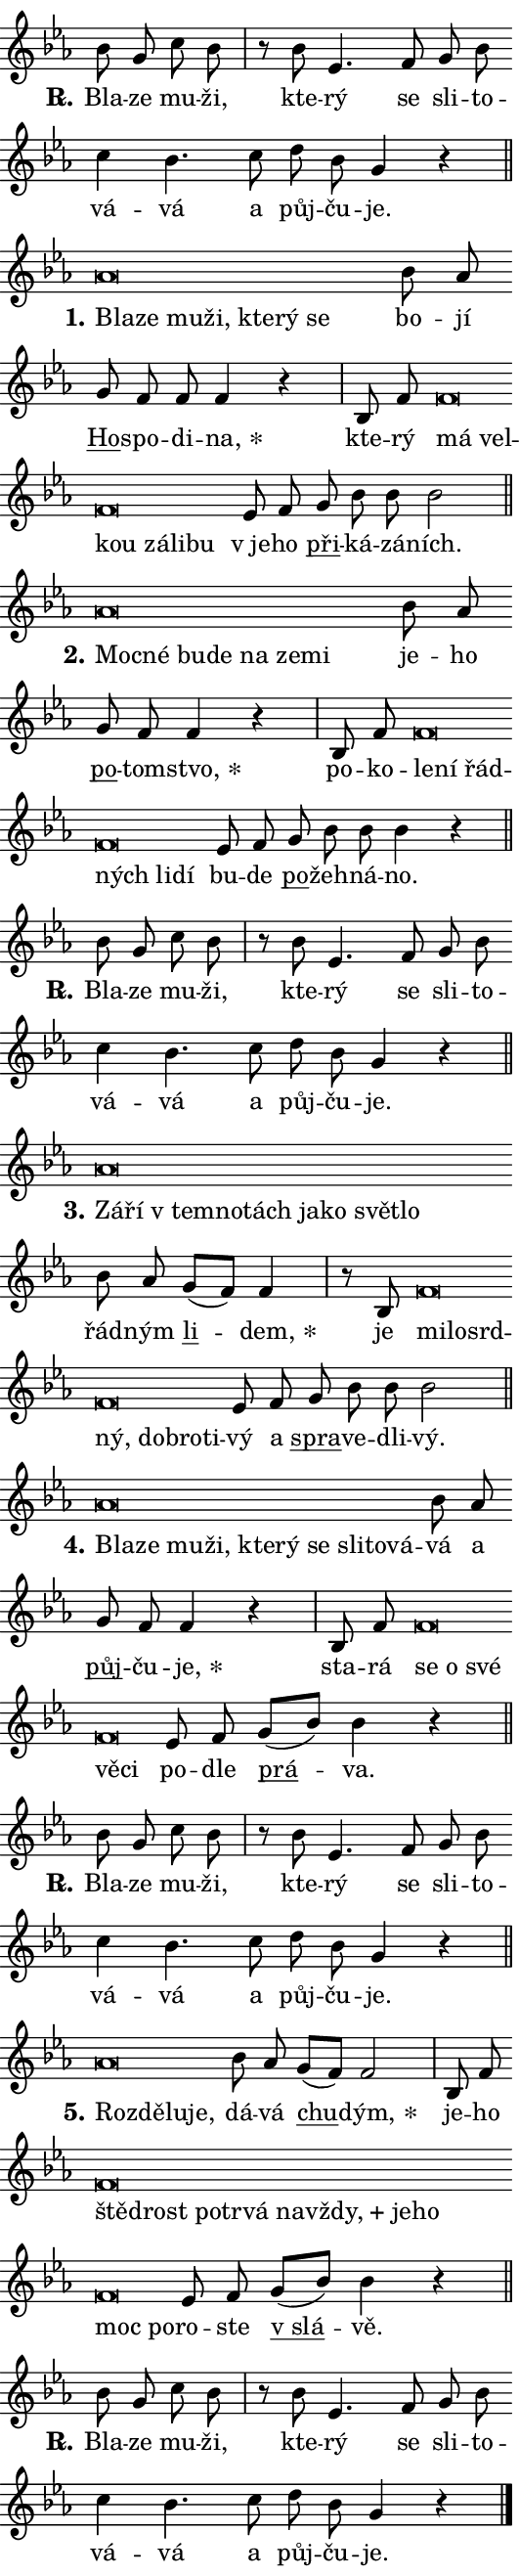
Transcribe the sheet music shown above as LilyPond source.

\version "2.24.0"
\header { tagline = "" }
\paper {
  indent = 0\cm
  top-margin = 0\cm
  right-margin = 0.13\cm % to fit lyric hyphens
  bottom-margin = 0\cm
  left-margin = 0\cm
  paper-width = 9\cm
  page-breaking = #ly:one-page-breaking
  system-system-spacing.basic-distance = #11
  score-system-spacing.basic-distance = #11
  ragged-last = ##f
}


%% Author: Thomas Morley
%% https://lists.gnu.org/archive/html/lilypond-user/2020-05/msg00002.html
#(define (line-position grob)
"Returns position of @var[grob} in current system:
   @code{'start}, if at first time-step
   @code{'end}, if at last time-step
   @code{'middle} otherwise
"
  (let* ((col (ly:item-get-column grob))
         (ln (ly:grob-object col 'left-neighbor))
         (rn (ly:grob-object col 'right-neighbor))
         (col-to-check-left (if (ly:grob? ln) ln col))
         (col-to-check-right (if (ly:grob? rn) rn col))
         (break-dir-left
           (and
             (ly:grob-property col-to-check-left 'non-musical #f)
             (ly:item-break-dir col-to-check-left)))
         (break-dir-right
           (and
             (ly:grob-property col-to-check-right 'non-musical #f)
             (ly:item-break-dir col-to-check-right))))
        (cond ((eqv? 1 break-dir-left) 'start)
              ((eqv? -1 break-dir-right) 'end)
              (else 'middle))))

#(define (tranparent-at-line-position vctor)
  (lambda (grob)
  "Relying on @code{line-position} select the relevant enry from @var{vctor}.
Used to determine transparency,"
    (case (line-position grob)
      ((end) (not (vector-ref vctor 0)))
      ((middle) (not (vector-ref vctor 1)))
      ((start) (not (vector-ref vctor 2))))))

noteHeadBreakVisibility =
#(define-music-function (break-visibility)(vector?)
"Makes @code{NoteHead}s transparent relying on @var{break-visibility}"
#{
  \override NoteHead.transparent =
    #(tranparent-at-line-position break-visibility)
#})

#(define delete-ledgers-for-transparent-note-heads
  (lambda (grob)
    "Reads whether a @code{NoteHead} is transparent.
If so this @code{NoteHead} is removed from @code{'note-heads} from
@var{grob}, which is supposed to be @code{LedgerLineSpanner}.
As a result ledgers are not printed for this @code{NoteHead}"
    (let* ((nhds-array (ly:grob-object grob 'note-heads))
           (nhds-list
             (if (ly:grob-array? nhds-array)
                 (ly:grob-array->list nhds-array)
                 '()))
           ;; Relies on the transparent-property being done before
           ;; Staff.LedgerLineSpanner.after-line-breaking is executed.
           ;; This is fragile ...
           (to-keep
             (remove
               (lambda (nhd)
                 (ly:grob-property nhd 'transparent #f))
               nhds-list)))
      ;; TODO find a better method to iterate over grob-arrays, similiar
      ;; to filter/remove etc for lists
      ;; For now rebuilt from scratch
      (set! (ly:grob-object grob 'note-heads)  '())
      (for-each
        (lambda (nhd)
          (ly:pointer-group-interface::add-grob grob 'note-heads nhd))
        to-keep))))

squashNotes = {
  \override NoteHead.X-extent = #'(-0.2 . 0.2)
  \override NoteHead.Y-extent = #'(-0.75 . 0)
  \override NoteHead.stencil =
    #(lambda (grob)
       (let ((pos (ly:grob-property grob 'staff-position)))
         (begin
           (if (< pos -7) (display "ERROR: Lower brevis then expected\n") (display ""))
           (if (<= pos -6) ly:text-interface::print ly:note-head::print))))
}
unSquashNotes = {
  \revert NoteHead.X-extent
  \revert NoteHead.Y-extent
  \revert NoteHead.stencil
}

hideNotes = \noteHeadBreakVisibility #begin-of-line-visible
unHideNotes = \noteHeadBreakVisibility #all-visible

% work-around for resetting accidentals
% https://lilypond.org/doc/v2.23/Documentation/notation/displaying-rhythms#unmetered-music
cadenzaMeasure = {
  \cadenzaOff
  \partial 1024 s1024
  \cadenzaOn
}

#(define-markup-command (accent layout props text) (markup?)
  "Underline accented syllable"
  (interpret-markup layout props
    #{\markup \override #'(offset . 4.3) \underline { #text }#}))

responsum = \markup \concat {
  "R" \hspace #-1.05 \path #0.1 #'((moveto 0 0.07) (lineto 0.9 0.8)) \hspace #0.05 "."
}

spaceSize = #0.6828661417322834 % exact space size for TeX Gyre Schola

\layout {
  \context {
    \Staff
    \remove "Time_signature_engraver"
    \override LedgerLineSpanner.after-line-breaking = #delete-ledgers-for-transparent-note-heads
  }
  \context {
    \Lyrics {
      \override LyricSpace.minimum-distance = \spaceSize
      \override LyricText.font-name = #"TeX Gyre Schola"
      \override LyricText.font-size = 1
      \override StanzaNumber.font-name = #"TeX Gyre Schola Bold"
      \override StanzaNumber.font-size = 1
    }
  }
  \context {
    \Score 
    \override NoteHead.text =
      #(lambda (grob) 
        (let ((pos (ly:grob-property grob 'staff-position)))
          #{\markup {
            \combine
              \halign #-0.55 \raise #(if (= pos -6) 0 0.5) \override #'(thickness . 2) \draw-line #'(3.2 . 0)
              \musicglyph "noteheads.sM1"
          }#}))
  }
}

% magnetic-lyrics.ily
%
%   written by
%     Jean Abou Samra <jean@abou-samra.fr>
%     Werner Lemberg <wl@gnu.org>
%
%   adapted by
%     Jiri Hon <jiri.hon@gmail.com>
%
% Version 2022-Apr-15

% https://www.mail-archive.com/lilypond-user@gnu.org/msg149350.html

#(define (Left_hyphen_pointer_engraver context)
   "Collect syllable-hyphen-syllable occurrences in lyrics and store
them in properties.  This engraver only looks to the left.  For
example, if the lyrics input is @code{foo -- bar}, it does the
following.

@itemize @bullet
@item
Set the @code{text} property of the @code{LyricHyphen} grob between
@q{foo} and @q{bar} to @code{foo}.

@item
Set the @code{left-hyphen} property of the @code{LyricText} grob with
text @q{foo} to the @code{LyricHyphen} grob between @q{foo} and
@q{bar}.
@end itemize

Use this auxiliary engraver in combination with the
@code{lyric-@/text::@/apply-@/magnetic-@/offset!} hook."
   (let ((hyphen #f)
         (text #f))
     (make-engraver
      (acknowledgers
       ((lyric-syllable-interface engraver grob source-engraver)
        (set! text grob)))
      (end-acknowledgers
       ((lyric-hyphen-interface engraver grob source-engraver)
        ;(when (not (grob::has-interface grob 'lyric-space-interface))
          (set! hyphen grob)));)
      ((stop-translation-timestep engraver)
       (when (and text hyphen)
         (ly:grob-set-object! text 'left-hyphen hyphen))
       (set! text #f)
       (set! hyphen #f)))))

#(define (lyric-text::apply-magnetic-offset! grob)
   "If the space between two syllables is less than the value in
property @code{LyricText@/.details@/.squash-threshold}, move the right
syllable to the left so that it gets concatenated with the left
syllable.

Use this function as a hook for
@code{LyricText@/.after-@/line-@/breaking} if the
@code{Left_@/hyphen_@/pointer_@/engraver} is active."
   (let ((hyphen (ly:grob-object grob 'left-hyphen #f)))
     (when hyphen
       (let ((left-text (ly:spanner-bound hyphen LEFT)))
         (when (grob::has-interface left-text 'lyric-syllable-interface)
           (let* ((common (ly:grob-common-refpoint grob left-text X))
                  (this-x-ext (ly:grob-extent grob common X))
                  (left-x-ext
                   (begin
                     ;; Trigger magnetism for left-text.
                     (ly:grob-property left-text 'after-line-breaking)
                     (ly:grob-extent left-text common X)))
                  ;; `delta` is the gap width between two syllables.
                  (delta (- (interval-start this-x-ext)
                            (interval-end left-x-ext)))
                  (details (ly:grob-property grob 'details))
                  (threshold (assoc-get 'squash-threshold details 0.2)))
             (when (< delta threshold)
               (let* (;; We have to manipulate the input text so that
                      ;; ligatures crossing syllable boundaries are not
                      ;; disabled.  For languages based on the Latin
                      ;; script this is essentially a beautification.
                      ;; However, for non-Western scripts it can be a
                      ;; necessity.
                      (lt (ly:grob-property left-text 'text))
                      (rt (ly:grob-property grob 'text))
                      (is-space (grob::has-interface hyphen 'lyric-space-interface))
                      (space (if is-space " " ""))
                      (extra-delta (if is-space spaceSize 0))
                      ;; Append new syllable.
                      (ltrt-space (if (and (string? lt) (string? rt))
                                (string-append lt space rt)
                                (make-concat-markup (list lt space rt))))
                      ;; Right-align `ltrt` to the right side.
                      (ltrt-space-markup (grob-interpret-markup
                               grob
                               (make-translate-markup
                                (cons (interval-length this-x-ext) 0)
                                (make-right-align-markup ltrt-space)))))
                 (begin
                   ;; Don't print `left-text`.
                   (ly:grob-set-property! left-text 'stencil #f)
                   ;; Set text and stencil (which holds all collected
                   ;; syllables so far) and shift it to the left.
                   (ly:grob-set-property! grob 'text ltrt-space)
                   (ly:grob-set-property! grob 'stencil ltrt-space-markup)
                   (ly:grob-translate-axis! grob (- (- delta extra-delta)) X))))))))))


#(define (lyric-hyphen::displace-bounds-first grob)
   ;; Make very sure this callback isn't triggered too early.
   (let ((left (ly:spanner-bound grob LEFT))
         (right (ly:spanner-bound grob RIGHT)))
     (ly:grob-property left 'after-line-breaking)
     (ly:grob-property right 'after-line-breaking)
     (ly:lyric-hyphen::print grob)))

squashThreshold = #0.4

\layout {
  \context {
    \Lyrics
    \consists #Left_hyphen_pointer_engraver
    \override LyricText.after-line-breaking =
      #lyric-text::apply-magnetic-offset!
    \override LyricHyphen.stencil = #lyric-hyphen::displace-bounds-first
    \override LyricText.details.squash-threshold = \squashThreshold
    \override LyricHyphen.minimum-distance = 0
    \override LyricHyphen.minimum-length = \squashThreshold
  }
}

squashText = \override LyricText.details.squash-threshold = 9999
unSquashText = \override LyricText.details.squash-threshold = \squashThreshold

leftText = \override LyricText.self-alignment-X = #LEFT
unLeftText = \revert LyricText.self-alignment-X

starOffset = #(lambda (grob) 
                (let ((x_offset (ly:self-alignment-interface::aligned-on-x-parent grob)))
                  (if (= x_offset 0) 0 (+ x_offset 1.2))))

star = #(define-music-function (syllable)(string?)
"Append star separator at the end of a syllable"
#{
  \once \override LyricText.X-offset = #starOffset
  \lyricmode { \markup {
    #syllable
    \override #'((font-name . "TeX Gyre Schola Bold")) \hspace #0.2 \lower #0.65 \larger "*"
  } }
#})

starAccent = #(define-music-function (syllable)(string?)
"Append star separator at the end of a syllable and make accent"
#{
  \once \override LyricText.X-offset = #starOffset
  \lyricmode { \markup {
    \accent #syllable
    \override #'((font-name . "TeX Gyre Schola Bold")) \hspace #0.2 \lower #0.65 \larger "*"
  } }
#})

breath = #(define-music-function (syllable)(string?)
"Append breathing indicator at the end of a syllable"
#{
  \lyricmode { \markup { #syllable "+" } }
#})

optionalBreath = #(define-music-function (syllable)(string?)
"Append optional breathing indicator at the end of a syllable"
#{
  \lyricmode { \markup { #syllable "(+)" } }
#})


\score {
    <<
        \new Voice = "melody" { \cadenzaOn \key es \major \relative { bes'8 g c bes \cadenzaMeasure \bar "|" r bes es,4. f8 \bar "" g bes \bar "" c4 bes4. c8 \bar "" d bes g4 r \cadenzaMeasure \bar "||" \break } }
        \new Lyrics \lyricsto "melody" { \lyricmode { \set stanza = \responsum
Bla -- ze mu -- ži, kte -- rý se sli -- to -- vá -- vá a půj -- ču -- je. } }
    >>
    \layout {}
}

\score {
    <<
        \new Voice = "melody" { \cadenzaOn \key es \major \relative { \squashNotes as'\breve*1/16 \hideNotes \breve*1/16 \bar "" \breve*1/16 \bar "" \breve*1/16 \bar "" \breve*1/16 \bar "" \breve*1/16 \breve*1/16 \bar "" \unHideNotes \unSquashNotes bes8 as \bar "" g f f f4 r \cadenzaMeasure \bar "|" bes,8 f' \bar "" \squashNotes f\breve*1/16 \hideNotes \breve*1/16 \bar "" \breve*1/16 \bar "" \breve*1/16 \bar "" \breve*1/16 \breve*1/16 \bar "" \unHideNotes \unSquashNotes es8 f \bar "" g bes bes bes2 \cadenzaMeasure \bar "||" \break } }
        \new Lyrics \lyricsto "melody" { \lyricmode { \set stanza = "1."
\leftText Bla -- \squashText ze mu -- ži, kte -- rý se \unLeftText \unSquashText bo -- jí \markup \accent Ho -- spo -- di -- \star na, kte -- rý \leftText má \squashText vel -- kou zá -- li -- bu \unLeftText \unSquashText "v je" -- ho \markup \accent při -- ká -- zá -- ních. } }
    >>
    \layout {}
}

\score {
    <<
        \new Voice = "melody" { \cadenzaOn \key es \major \relative { \squashNotes as'\breve*1/16 \hideNotes \breve*1/16 \bar "" \breve*1/16 \bar "" \breve*1/16 \bar "" \breve*1/16 \bar "" \breve*1/16 \breve*1/16 \bar "" \unHideNotes \unSquashNotes bes8 as \bar "" g f f4 r \cadenzaMeasure \bar "|" bes,8 f' \bar "" \squashNotes f\breve*1/16 \hideNotes \breve*1/16 \bar "" \breve*1/16 \bar "" \breve*1/16 \bar "" \breve*1/16 \breve*1/16 \bar "" \unHideNotes \unSquashNotes es8 f \bar "" g bes bes bes4 r \cadenzaMeasure \bar "||" \break } }
        \new Lyrics \lyricsto "melody" { \lyricmode { \set stanza = "2."
\leftText Moc -- \squashText né bu -- de na ze -- mi \unLeftText \unSquashText je -- ho \markup \accent po -- tom -- \star stvo, po -- ko -- \leftText le -- \squashText ní řád -- ných li -- dí \unLeftText \unSquashText bu -- de \markup \accent po -- žeh -- ná -- no. } }
    >>
    \layout {}
}

\score {
    <<
        \new Voice = "melody" { \cadenzaOn \key es \major \relative { bes'8 g c bes \cadenzaMeasure \bar "|" r bes es,4. f8 \bar "" g bes \bar "" c4 bes4. c8 \bar "" d bes g4 r \cadenzaMeasure \bar "||" \break } }
        \new Lyrics \lyricsto "melody" { \lyricmode { \set stanza = \responsum
Bla -- ze mu -- ži, kte -- rý se sli -- to -- vá -- vá a půj -- ču -- je. } }
    >>
    \layout {}
}

\score {
    <<
        \new Voice = "melody" { \cadenzaOn \key es \major \relative { \squashNotes as'\breve*1/16 \hideNotes \breve*1/16 \bar "" \breve*1/16 \bar "" \breve*1/16 \bar "" \breve*1/16 \bar "" \breve*1/16 \bar "" \breve*1/16 \bar "" \breve*1/16 \breve*1/16 \bar "" \unHideNotes \unSquashNotes bes8 as \bar "" g[( f)] f4 \cadenzaMeasure \bar "|" r8 bes,8 \squashNotes f'\breve*1/16 \hideNotes \breve*1/16 \bar "" \breve*1/16 \bar "" \breve*1/16 \bar "" \breve*1/16 \bar "" \breve*1/16 \breve*1/16 \bar "" \unHideNotes \unSquashNotes es8 f \bar "" g bes bes bes2 \cadenzaMeasure \bar "||" \break } }
        \new Lyrics \lyricsto "melody" { \lyricmode { \set stanza = "3."
\leftText Zá -- \squashText ří "v tem" -- no -- tách ja -- ko svět -- lo \unLeftText \unSquashText řád -- ným \markup \accent li -- \star dem, je \leftText mi -- \squashText lo -- srd -- ný, dob -- ro -- ti -- \unLeftText \unSquashText vý a \markup \accent spra -- ve -- dli -- vý. } }
    >>
    \layout {}
}

\score {
    <<
        \new Voice = "melody" { \cadenzaOn \key es \major \relative { \squashNotes as'\breve*1/16 \hideNotes \breve*1/16 \bar "" \breve*1/16 \bar "" \breve*1/16 \bar "" \breve*1/16 \bar "" \breve*1/16 \bar "" \breve*1/16 \bar "" \breve*1/16 \bar "" \breve*1/16 \breve*1/16 \bar "" \unHideNotes \unSquashNotes bes8 as \bar "" g f f4 r \cadenzaMeasure \bar "|" bes,8 f' \bar "" \squashNotes f\breve*1/16 \hideNotes \breve*1/16 \bar "" \breve*1/16 \bar "" \breve*1/16 \breve*1/16 \bar "" \unHideNotes \unSquashNotes es8 f \bar "" g[( bes)] bes4 r \cadenzaMeasure \bar "||" \break } }
        \new Lyrics \lyricsto "melody" { \lyricmode { \set stanza = "4."
\leftText Bla -- \squashText ze mu -- ži, kte -- rý se sli -- to -- vá -- \unLeftText \unSquashText vá a \markup \accent půj -- ču -- \star je, sta -- rá \leftText se \squashText o své vě -- ci \unLeftText \unSquashText po -- dle \markup \accent prá -- va. } }
    >>
    \layout {}
}

\score {
    <<
        \new Voice = "melody" { \cadenzaOn \key es \major \relative { bes'8 g c bes \cadenzaMeasure \bar "|" r bes es,4. f8 \bar "" g bes \bar "" c4 bes4. c8 \bar "" d bes g4 r \cadenzaMeasure \bar "||" \break } }
        \new Lyrics \lyricsto "melody" { \lyricmode { \set stanza = \responsum
Bla -- ze mu -- ži, kte -- rý se sli -- to -- vá -- vá a půj -- ču -- je. } }
    >>
    \layout {}
}

\score {
    <<
        \new Voice = "melody" { \cadenzaOn \key es \major \relative { \squashNotes as'\breve*1/16 \hideNotes \breve*1/16 \bar "" \breve*1/16 \breve*1/16 \bar "" \unHideNotes \unSquashNotes bes8 as \bar "" g[( f)] f2 \cadenzaMeasure \bar "|" bes,8 f' \bar "" \squashNotes f\breve*1/16 \hideNotes \breve*1/16 \bar "" \breve*1/16 \bar "" \breve*1/16 \bar "" \breve*1/16 \bar "" \breve*1/16 \bar "" \breve*1/16 \bar "" \breve*1/16 \bar "" \breve*1/16 \bar "" \breve*1/16 \breve*1/16 \bar "" \unHideNotes \unSquashNotes es8 f \bar "" g[( bes)] bes4 r \cadenzaMeasure \bar "||" \break } }
        \new Lyrics \lyricsto "melody" { \lyricmode { \set stanza = "5."
\leftText Roz -- \squashText dě -- lu -- je, \unLeftText \unSquashText dá -- vá \markup \accent chu -- \star dým, je -- ho \leftText ště -- \squashText drost po -- tr -- vá na -- \breath "vždy," je -- ho moc po -- \unLeftText \unSquashText ro -- ste \markup \accent "v slá" -- vě. } }
    >>
    \layout {}
}

\score {
    <<
        \new Voice = "melody" { \cadenzaOn \key es \major \relative { bes'8 g c bes \cadenzaMeasure \bar "|" r bes es,4. f8 \bar "" g bes \bar "" c4 bes4. c8 \bar "" d bes g4 r \cadenzaMeasure \bar "||" \break } \bar "|." }
        \new Lyrics \lyricsto "melody" { \lyricmode { \set stanza = \responsum
Bla -- ze mu -- ži, kte -- rý se sli -- to -- vá -- vá a půj -- ču -- je. } }
    >>
    \layout {}
}
